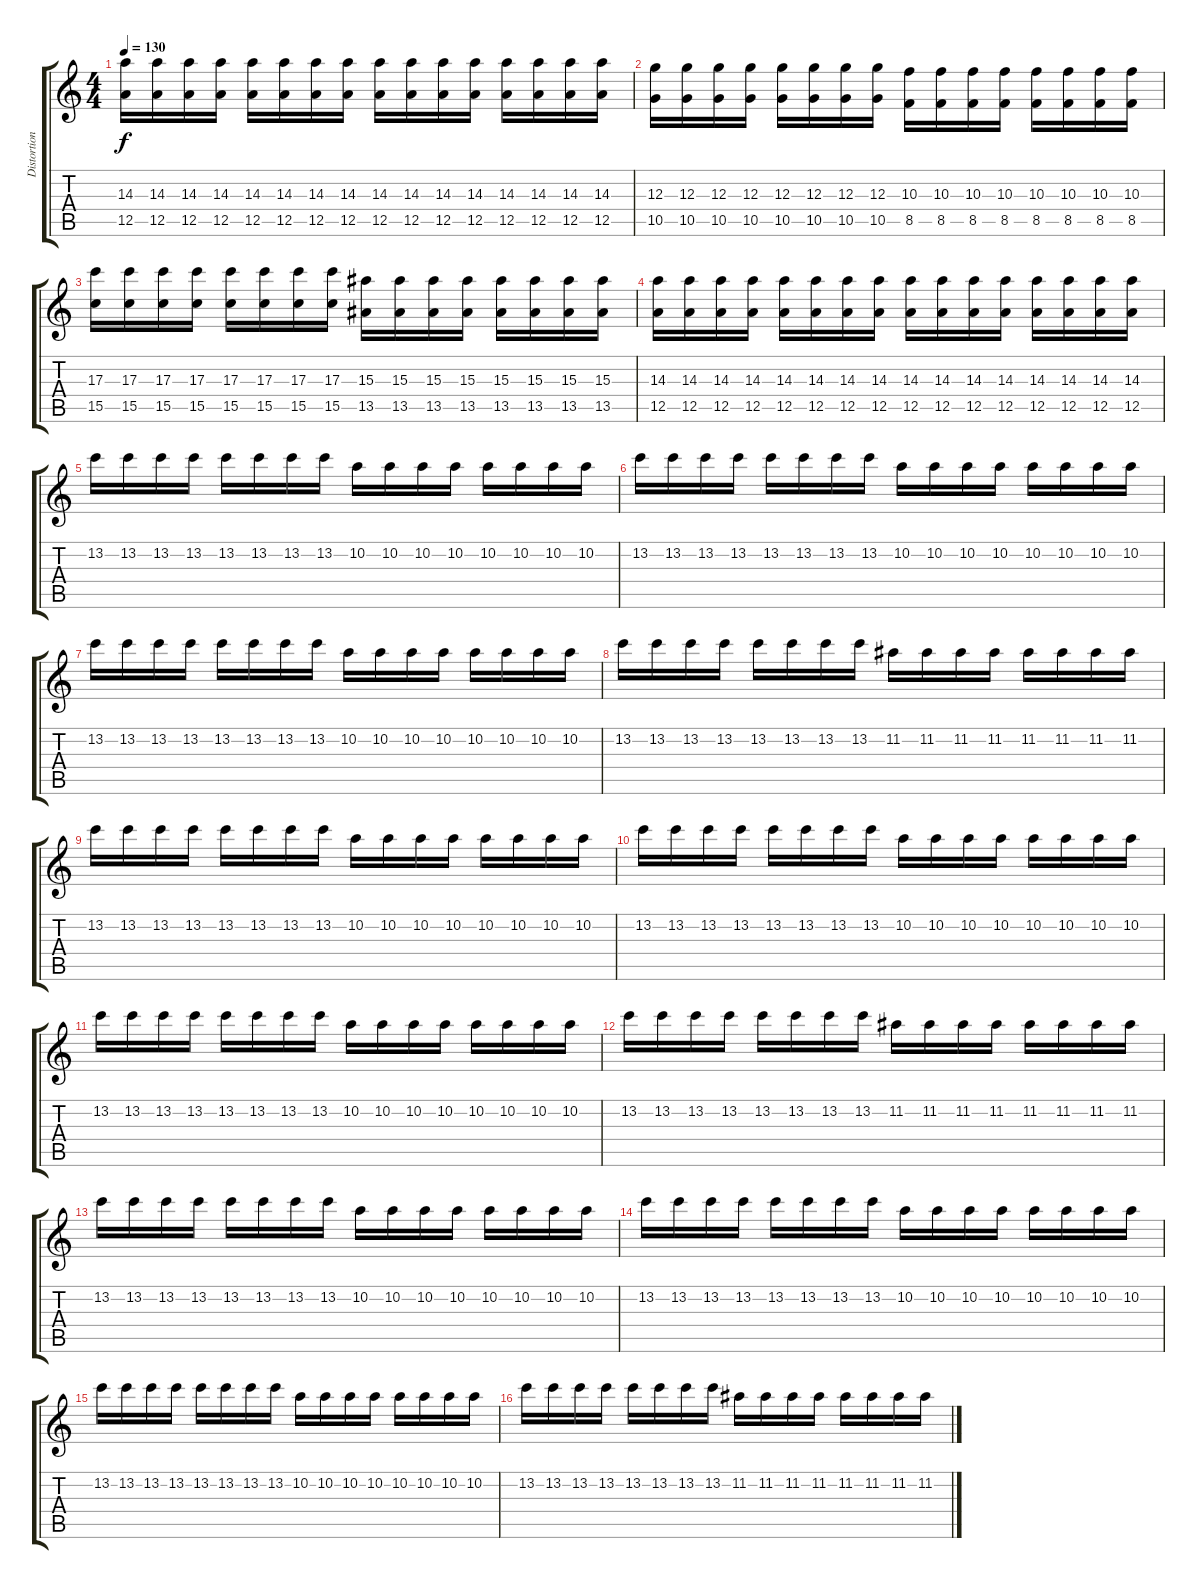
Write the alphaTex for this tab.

\track ("Distortion Guitar 1" "Distortion") {instrument distortionguitar}
\staff {score tabs}
\tuning (E4 B3 G3 D3 A2 D2) {hide}
\ts (4 4)
\tempo 130
\clef g2
\ks c
(14.3 12.5).16{dy f} (14.3 12.5).16 (14.3 12.5).16 (14.3 12.5).16 (14.3 12.5).16 (14.3 12.5).16 (14.3 12.5).16 (14.3 12.5).16 (14.3 12.5).16 (14.3 12.5).16 (14.3 12.5).16 (14.3 12.5).16 (14.3 12.5).16 (14.3 12.5).16 (14.3 12.5).16 (14.3 12.5).16 |
(12.3 10.5).16 (12.3 10.5).16 (12.3 10.5).16 (12.3 10.5).16 (12.3 10.5).16 (12.3 10.5).16 (12.3 10.5).16 (12.3 10.5).16 (10.3 8.5).16 (10.3 8.5).16 (10.3 8.5).16 (10.3 8.5).16 (10.3 8.5).16 (10.3 8.5).16 (10.3 8.5).16 (10.3 8.5).16 |
(17.3 15.5).16 (17.3 15.5).16 (17.3 15.5).16 (17.3 15.5).16 (17.3 15.5).16 (17.3 15.5).16 (17.3 15.5).16 (17.3 15.5).16 (15.3 13.5).16 (15.3 13.5).16 (15.3 13.5).16 (15.3 13.5).16 (15.3 13.5).16 (15.3 13.5).16 (15.3 13.5).16 (15.3 13.5).16 |
(14.3 12.5).16 (14.3 12.5).16 (14.3 12.5).16 (14.3 12.5).16 (14.3 12.5).16 (14.3 12.5).16 (14.3 12.5).16 (14.3 12.5).16 (14.3 12.5).16 (14.3 12.5).16 (14.3 12.5).16 (14.3 12.5).16 (14.3 12.5).16 (14.3 12.5).16 (14.3 12.5).16 (14.3 12.5).16 |
13.2.16 13.2.16 13.2.16 13.2.16 13.2.16 13.2.16 13.2.16 13.2.16 10.2.16 10.2.16 10.2.16 10.2.16 10.2.16 10.2.16 10.2.16 10.2.16 |
13.2.16 13.2.16 13.2.16 13.2.16 13.2.16 13.2.16 13.2.16 13.2.16 10.2.16 10.2.16 10.2.16 10.2.16 10.2.16 10.2.16 10.2.16 10.2.16 |
13.2.16 13.2.16 13.2.16 13.2.16 13.2.16 13.2.16 13.2.16 13.2.16 10.2.16 10.2.16 10.2.16 10.2.16 10.2.16 10.2.16 10.2.16 10.2.16 |
13.2.16 13.2.16 13.2.16 13.2.16 13.2.16 13.2.16 13.2.16 13.2.16 11.2.16 11.2.16 11.2.16 11.2.16 11.2.16 11.2.16 11.2.16 11.2.16 |
13.2.16 13.2.16 13.2.16 13.2.16 13.2.16 13.2.16 13.2.16 13.2.16 10.2.16 10.2.16 10.2.16 10.2.16 10.2.16 10.2.16 10.2.16 10.2.16 |
13.2.16 13.2.16 13.2.16 13.2.16 13.2.16 13.2.16 13.2.16 13.2.16 10.2.16 10.2.16 10.2.16 10.2.16 10.2.16 10.2.16 10.2.16 10.2.16 |
13.2.16 13.2.16 13.2.16 13.2.16 13.2.16 13.2.16 13.2.16 13.2.16 10.2.16 10.2.16 10.2.16 10.2.16 10.2.16 10.2.16 10.2.16 10.2.16 |
13.2.16 13.2.16 13.2.16 13.2.16 13.2.16 13.2.16 13.2.16 13.2.16 11.2.16 11.2.16 11.2.16 11.2.16 11.2.16 11.2.16 11.2.16 11.2.16 |
13.2.16 13.2.16 13.2.16 13.2.16 13.2.16 13.2.16 13.2.16 13.2.16 10.2.16 10.2.16 10.2.16 10.2.16 10.2.16 10.2.16 10.2.16 10.2.16 |
13.2.16 13.2.16 13.2.16 13.2.16 13.2.16 13.2.16 13.2.16 13.2.16 10.2.16 10.2.16 10.2.16 10.2.16 10.2.16 10.2.16 10.2.16 10.2.16 |
13.2.16 13.2.16 13.2.16 13.2.16 13.2.16 13.2.16 13.2.16 13.2.16 10.2.16 10.2.16 10.2.16 10.2.16 10.2.16 10.2.16 10.2.16 10.2.16 |
13.2.16 13.2.16 13.2.16 13.2.16 13.2.16 13.2.16 13.2.16 13.2.16 11.2.16 11.2.16 11.2.16 11.2.16 11.2.16 11.2.16 11.2.16 11.2.16
